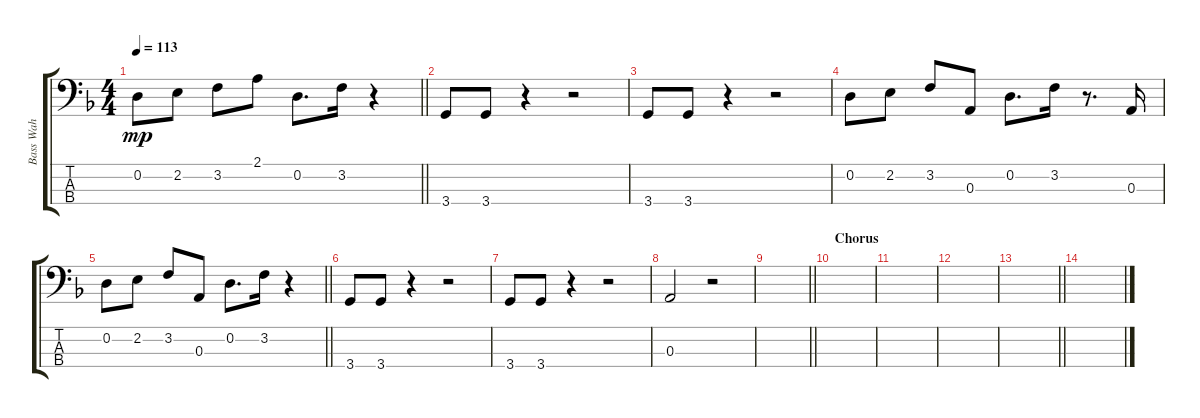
\track ("Bass Wah" "Bass Wah") {instrument synthbass1}
\staff {score tabs}
\tuning (G2 D2 A1 E1) {hide}
\ts (4 4)
\tempo 113
\clef f4
\barLineRight lightlight
\ks dminor
0.2.8{dy mp} 2.2.8 3.2.8 2.1.8 0.2.8{d} 3.2.16 r.4 |
\section ("" "")
3.4.8 3.4.8 r.4 r.2 |
3.4.8 3.4.8 r.4 r.2 |
0.2.8 2.2.8 3.2.8 0.3.8 0.2.8{d} 3.2.16 r.8{d} 0.3.16 |
\barLineRight lightlight
0.2.8 2.2.8 3.2.8 0.3.8 0.2.8{d} 3.2.16 r.4 |
\section ("" "")
3.4.8 3.4.8 r.4 r.2 |
3.4.8 3.4.8 r.4 r.2 |
0.3.2 r.2 |
\barLineRight lightlight
|
\section ("" "Chorus")
|
|
|
\barLineRight lightlight
|
\section ("" "")
